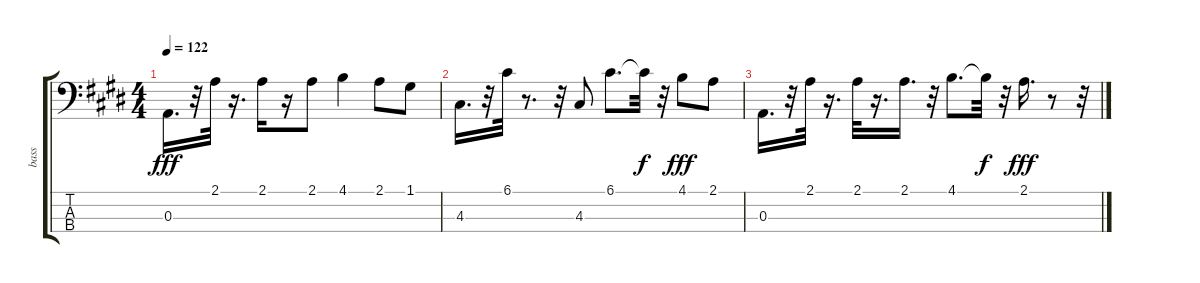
\track ("bass" "bass") {instrument fretlessbass}
\staff {score tabs}
\tuning (G2 D2 A1 E1) {hide}
\ts (4 4)
\tempo 122
\clef f4
\ks e
0.3.16{d dy fff} r.32 2.1.32 r.16{d} 2.1.16 r.16 2.1.8 4.1.4 2.1.8 1.1.8 |
4.3.16{d} r.32 6.1.32 r.8{d} r.32 4.3.8 6.1.8{d} 6.1{t}.32{dy f} r.32 4.1.8{dy fff} 2.1.8 |
0.3.16{d} r.32 2.1.32 r.16{d} 2.1.32 r.16{d} 2.1.16{d} r.32 4.1.8{d} 4.1{t}.32{dy f} r.32 2.1.16{d dy fff} r.8 r.32
